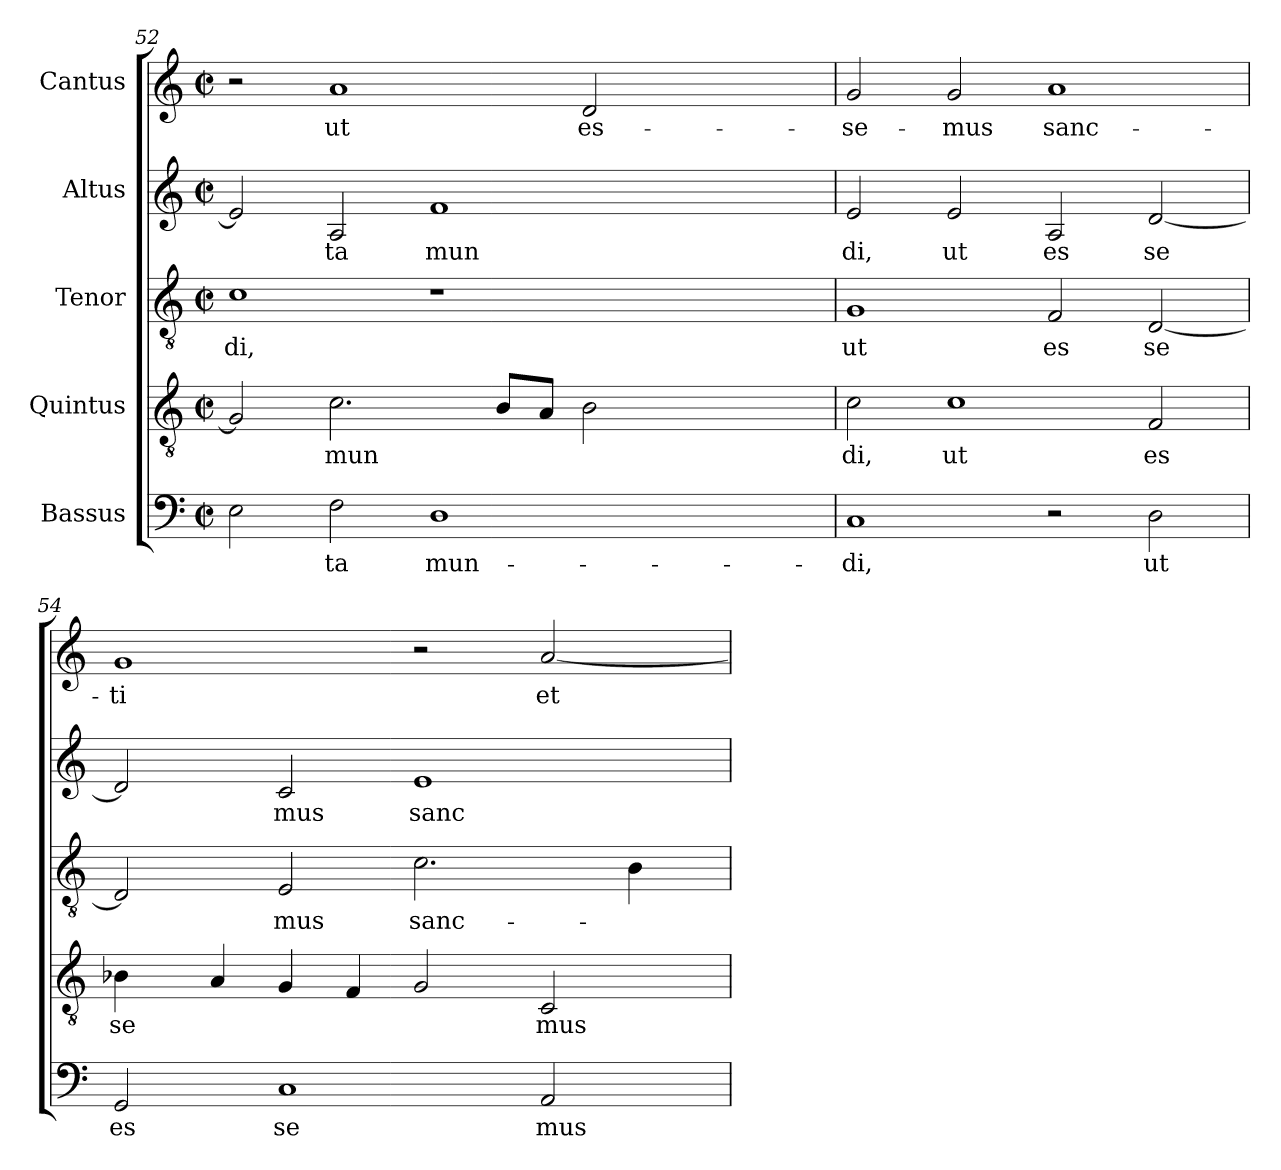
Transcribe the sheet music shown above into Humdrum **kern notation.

**kern	**text	**kern	**text	**kern	**text	**kern	**text	**kern	**text
*part5	*part5	*part4	*part4	*part3	*part3	*part2	*part2	*part1	*part1
*staff5	*staff5	*staff4	*staff4	*staff3	*staff3	*staff2	*staff2	*staff1	*staff1
*I"Bassus	*	*I"Quintus	*	*I"Tenor	*	*I"Altus	*	*I"Cantus	*
*clefF4	*	*clefGv2	*	*clefGv2	*	*clefG2	*	*clefG2	*
*M2/2	*	*M2/2	*	*M2/2	*	*M2/2	*	*M2/2	*
*met(c|)	*	*met(c|)	*	*met(c|)	*	*met(c|)	*	*met(c|)	*
=52	=52	=52	=52	=52	=52	=52	=52	=52	=52
!	!	!	!	!	!LO:LY:b:cj	!	!	!	!
2E\	.	2G/]	.	1c	di,	2e/]	.	2r	.
!	!LO:LY:b:cj	!	!LO:LY:b	!	!	!	!LO:LY:b:cj	!	!LO:LY:b:cj
2F\	-ta	2.c\	mun	.	.	2A/	ta	1a	ut
!	!LO:LY:b:cj	!	!	!LO:N:vis=1	!	!	!LO:LY:b:cj	!	!
1D	mun-	.	.	0r	.	1f	mun	.	.
.	.	8B/L	.	.	.	.	.	.	.
.	.	8A/J	.	.	.	.	.	.	.
!	!	!	!	!	!	!	!	!	!LO:LY:b:cj
.	.	2B\	.	.	.	.	.	2d/	es-
1ryy	.	1ryy	.	.	.	1ryy	.	1ryy	.
=53	=53	=53	=53	=53	=53	=53	=53	=53	=53
!	!LO:LY:b:cj	!	!LO:LY:b:cj	!	!LO:LY:b:cj	!	!LO:LY:b:cj	!	!LO:LY:b:cj
1C	-di,	2c\	di,	1G	ut	2e/	di,	2g/	-se-
!	!	!	!LO:LY:b:cj	!	!	!	!LO:LY:b:cj	!	!LO:LY:b:cj
.	.	1c	ut	.	.	2e/	ut	2g/	-mus
!	!	!	!	!	!LO:LY:b:cj	!	!LO:LY:b:cj	!	!LO:LY:b:cj
2r	.	.	.	2F/	es	2A/	es	1a	sanc-
!	!LO:LY:b:cj	!	!LO:LY:b:cj	!	!LO:LY:b:cj	!	!LO:LY:b:cj	!	!
2D\	ut	2F/	es	[>2D/	se	[>2d/	se	.	.
!!LO:LB:g=z
=54	=54	=54	=54	=54	=54	=54	=54	=54	=54
!	!LO:LY:b:cj	!	!LO:LY:b:cj	!	!	!	!	!	!LO:LY:b:cj
*	*	*	*	*^	*	*	*	*	*
2GG/	es	4B-\	se	2D/]	16ryy	.	2d/]	.	1g	-ti
.	.	.	.	.	64ryy	.	.	.	.	.
.	.	.	.	.	1ryy	.	.	.	.	.
.	.	4A/	.	.	.	.	.	.	.	.
!	!LO:LY:b:cj	!	!	!	!	!LO:LY:b:cj	!	!LO:LY:b:cj	!	!
1C	se	4G/	.	2E/	.	mus	2c/	mus	.	.
.	.	4F/	.	.	.	.	.	.	.	.
!	!	!	!	!	!	!LO:LY:b	!	!LO:LY:b:cj	!	!
.	.	2G/	.	2.c\	.	sanc-	1e	sanc-	2r	.
.	.	.	.	.	2ryy	.	.	.	.	.
!	!LO:LY:b:cj	!	!LO:LY:b:cj	!	!	!	!	!	!	!LO:LY:b:cj
2AA/	mus	2C/	mus	.	.	.	.	.	[<2a/	et
.	.	.	.	.	4ryy	.	.	.	.	.
.	.	.	.	4B\	.	.	.	.	.	.
.	.	.	.	.	8ryy	.	.	.	.	.
.	.	.	.	.	32.ryy	.	.	.	.	.
*	*	*	*	*v	*v	*	*	*	*	*
=	=	=	=	=	=	=	=	=	=
*-	*-	*-	*-	*-	*-	*-	*-	*-	*-
